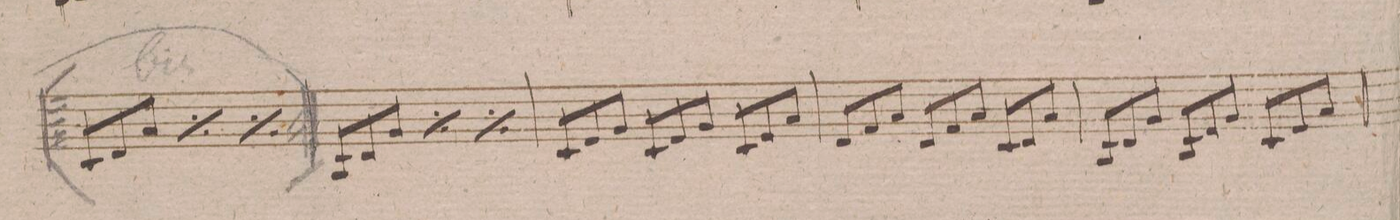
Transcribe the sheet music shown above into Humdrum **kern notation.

**kern	**dynam
*I"Violino 2do	*
*clefG2	*
*k[f#]	*
*met(c)	*
*M3/4	*
12c/L	.
12d/	.
12a/J	.
*rep	*
12c/L	.
12d/	.
12a/J	.
*Xrep	*
*rep	*
12c/L	.
12d/	.
12a/J	.
*Xrep	*
=130	=130
12c/L	.
12d/	.
12a/J	.
*rep	*
12c/L	.
12d/	.
12a/J	.
*Xrep	*
*rep	*
12c/L	.
12d/	.
12a/J	.
*Xrep	*
=131	=131
12B/L	.
12d/	.
12g/J	.
*rep	*
12B/L	.
12d/	.
12g/J	.
*Xrep	*
*rep	*
12B/L	.
12d/	.
12g/J	.
*Xrep	*
=132	=132
12c/L	.
12e/	.
12g/J	.
12c/L	.
12e/	.
12g/J	.
12c/L	.
12e/	.
12a/J	.
=133	=133
12d/L	.
12f#/	.
12a/J	.
12d/L	.
12f#/	.
12a/J	.
12c/L	.
12d/	.
12a/J	.
=134	=134
12B/L	.
12d/	.
12g/J	.
12B/L	.
12e/	.
12g/J	.
12c/L	.
12e/	.
12a/J	.
=135	=135
*-	*-
